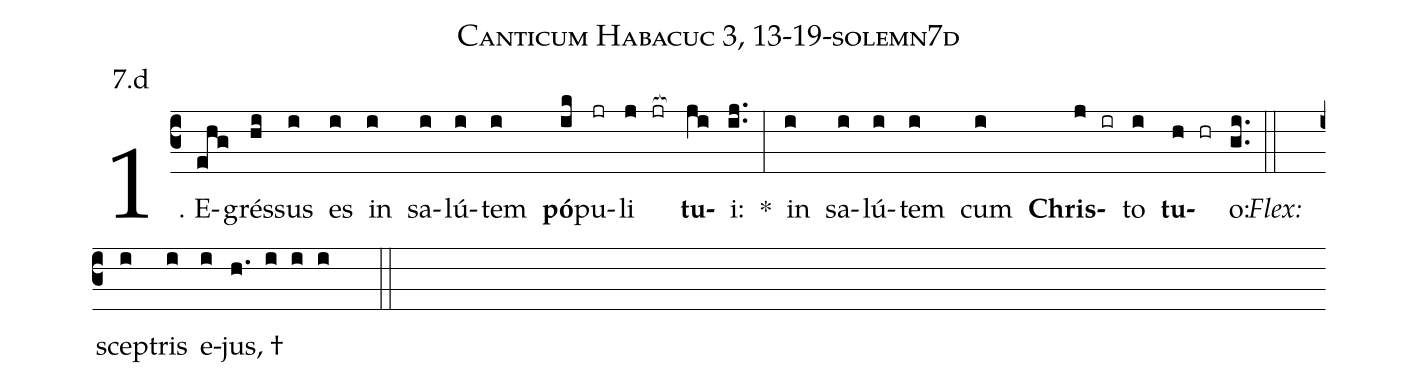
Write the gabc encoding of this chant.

name: Canticum Habacuc 3, 13-19-solemn7d;
annotation: 7.d;
%%
(c3)1. E(ehg)grés(hi)sus(i) es(i) in(i) sa(i)lú(i)tem(i) <b>pó</b>(ik)pu(jr)li(j jr[ocb:1{]) <b>tu</b>(ji[ocb:0}])i:(ij..) *(:) in(i) sa(i)lú(i)tem(i) cum(i) <b>Chris</b>(j ir)to(i) <b>tu</b>(h hr)o:(gi..) (::)
<i>Flex:</i>()  scep(i)tris(i) e(i)jus, †(h. i i i  ::)
